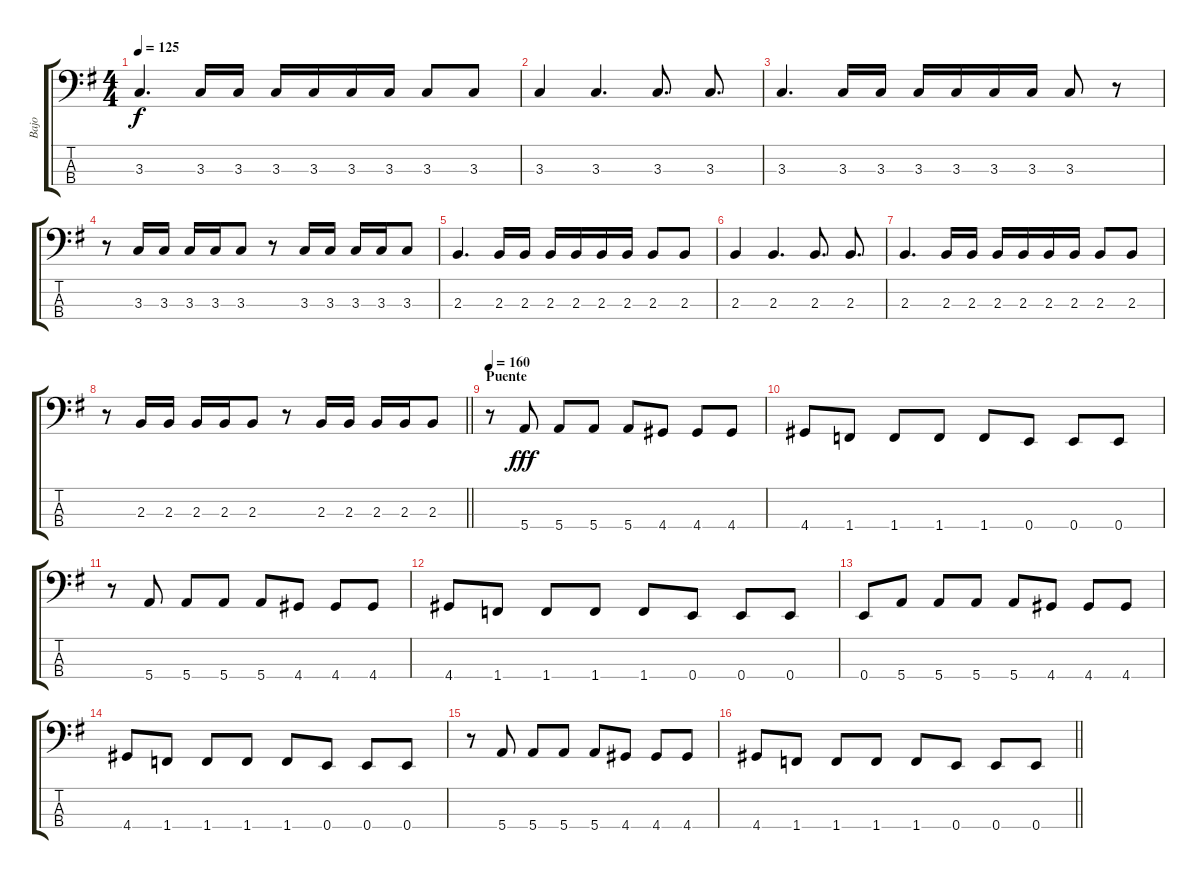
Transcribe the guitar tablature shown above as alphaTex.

\track ("Bajo" "Bajo") {instrument electricbassfinger}
\staff {score tabs}
\tuning (G2 D2 A1 E1) {hide}
\ts (4 4)
\tempo 125
\clef f4
\ks g
3.3.4{d dy f} 3.3.16 3.3.16 3.3.16 3.3.16 3.3.16 3.3.16 3.3.8 3.3.8 |
3.3.4 3.3.4{d} 3.3.8{d} 3.3.8{d} |
3.3.4{d} 3.3.16 3.3.16 3.3.16 3.3.16 3.3.16 3.3.16 3.3.8 r.8 |
r.8 3.3.16 3.3.16 3.3.16 3.3.16 3.3.8 r.8 3.3.16 3.3.16 3.3.16 3.3.16 3.3.8 |
2.3.4{d} 2.3.16 2.3.16 2.3.16 2.3.16 2.3.16 2.3.16 2.3.8 2.3.8 |
2.3.4 2.3.4{d} 2.3.8{d} 2.3.8{d} |
2.3.4{d} 2.3.16 2.3.16 2.3.16 2.3.16 2.3.16 2.3.16 2.3.8 2.3.8 |
\barLineRight lightlight
r.8 2.3.16 2.3.16 2.3.16 2.3.16 2.3.8 r.8 2.3.16 2.3.16 2.3.16 2.3.16 2.3.8 |
\section ("" "Puente")
\tempo 160
r.8 5.4.8{dy fff} 5.4.8 5.4.8 5.4.8 4.4.8 4.4.8 4.4.8 |
4.4.8 1.4.8 1.4.8 1.4.8 1.4.8 0.4.8 0.4.8 0.4.8 |
r.8 5.4.8 5.4.8 5.4.8 5.4.8 4.4.8 4.4.8 4.4.8 |
4.4.8 1.4.8 1.4.8 1.4.8 1.4.8 0.4.8 0.4.8 0.4.8 |
0.4.8 5.4.8 5.4.8 5.4.8 5.4.8 4.4.8 4.4.8 4.4.8 |
4.4.8 1.4.8 1.4.8 1.4.8 1.4.8 0.4.8 0.4.8 0.4.8 |
r.8 5.4.8 5.4.8 5.4.8 5.4.8 4.4.8 4.4.8 4.4.8 |
\barLineRight lightlight
4.4.8 1.4.8 1.4.8 1.4.8 1.4.8 0.4.8 0.4.8 0.4.8
